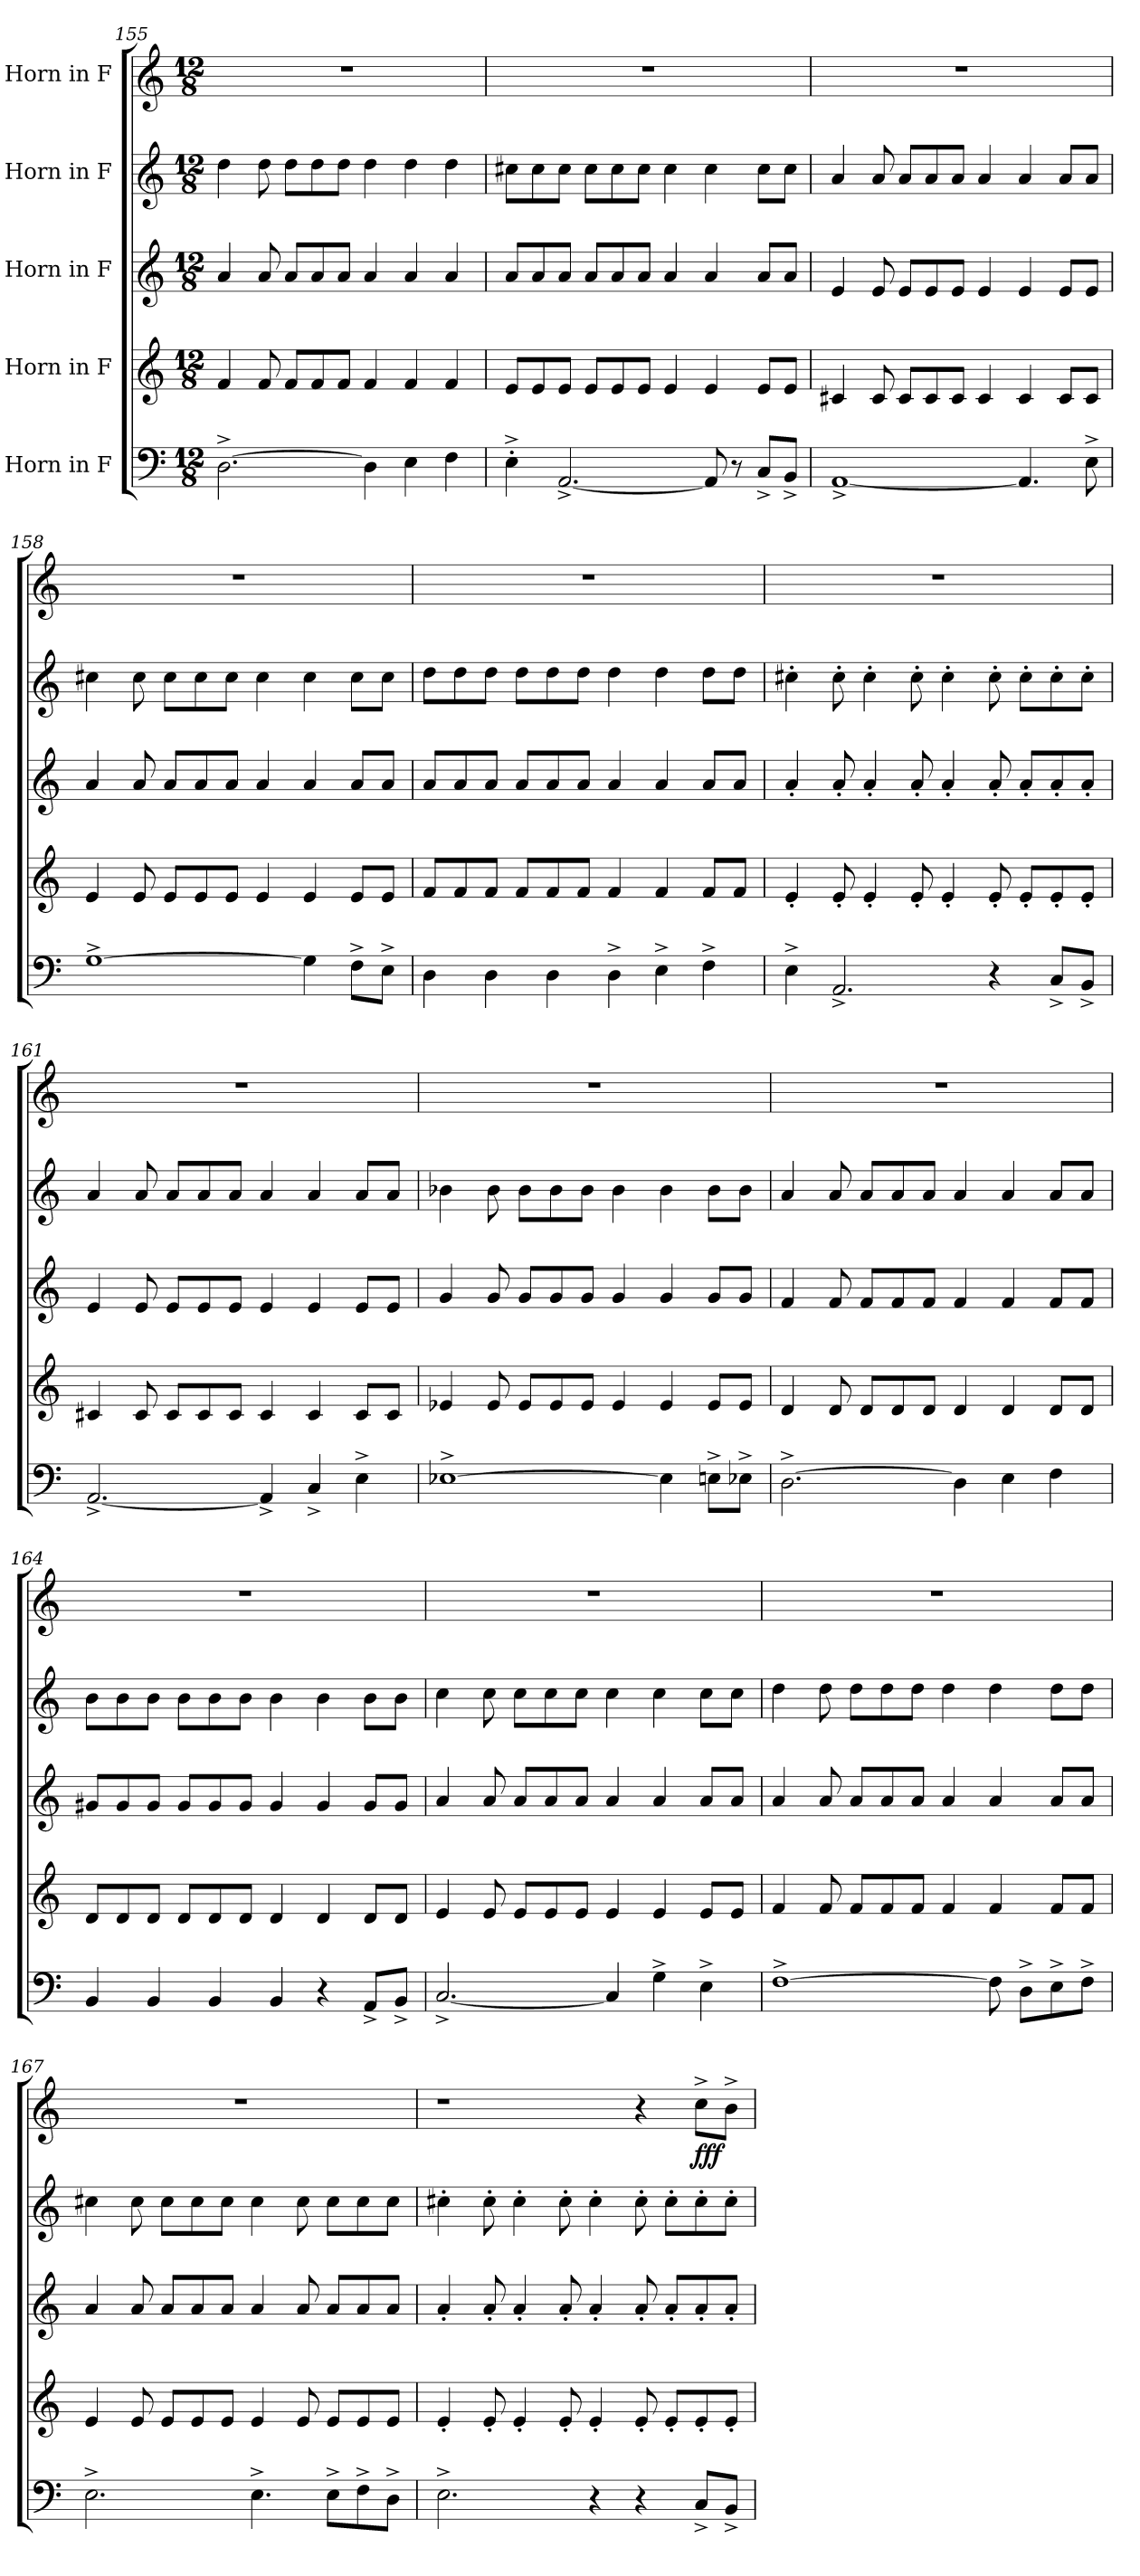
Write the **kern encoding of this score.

**kern	**kern	**kern	**kern	**kern	**dynam
*part5	*part4	*part3	*part2	*part1	*part1
*staff5	*staff4	*staff3	*staff2	*staff1	*staff1
*I"Horn in F	*I"Horn in F	*I"Horn in F	*I"Horn in F	*I"Horn in F	*
!!LO:LB:g=z
*clefF4	*clefG2	*clefG2	*clefG2	*clefG2	*
*ITrd4c7	*ITrd4c7	*ITrd4c7	*ITrd4c7	*ITrd4c7	*
*k[b-]	*k[b-]	*k[b-]	*k[b-]	*k[b-]	*
*M12/8	*M12/8	*M12/8	*M12/8	*M12/8	*
=155	=155	=155	=155	=155	=155
[2.GG^\	4B-/	4d/	4g\	1.r	.
.	8B-/	8d/	8g\	.	.
.	8B-/L	8d/L	8g\L	.	.
.	8B-/	8d/	8g\	.	.
.	8B-/J	8d/J	8g\J	.	.
4GG\]	4B-/	4d/	4g\	.	.
4AA\	4B-/	4d/	4g\	.	.
4BB-\	4B-/	4d/	4g\	.	.
=156	=156	=156	=156	=156	=156
4AA^'\	8A/L	8d/L	8f#X\L	1.r	.
.	8A/	8d/	8f#\	.	.
[2.DD^/	8A/J	8d/J	8f#\J	.	.
.	8A/L	8d/L	8f#\L	.	.
.	8A/	8d/	8f#\	.	.
.	8A/J	8d/J	8f#\J	.	.
.	4A/	4d/	4f#\	.	.
8DD/]	4A/	4d/	4f#\	.	.
8r	.	.	.	.	.
8FF^/L	8A/L	8d/L	8f#\L	.	.
8EE^/J	8A/J	8d/J	8f#\J	.	.
=157	=157	=157	=157	=157	=157
[1DD^	4F#X/	4A/	4d/	1.r	.
.	8F#/	8A/	8d/	.	.
.	8F#/L	8A/L	8d/L	.	.
.	8F#/	8A/	8d/	.	.
.	8F#/J	8A/J	8d/J	.	.
.	4F#/	4A/	4d/	.	.
4.DD/]	4F#/	4A/	4d/	.	.
.	8F#/L	8A/L	8d/L	.	.
8AA^\	8F#/J	8A/J	8d/J	.	.
=158	=158	=158	=158	=158	=158
[1C^	4A/	4d/	4f#X\	1.r	.
.	8A/	8d/	8f#\	.	.
.	8A/L	8d/L	8f#\L	.	.
.	8A/	8d/	8f#\	.	.
.	8A/J	8d/J	8f#\J	.	.
.	4A/	4d/	4f#\	.	.
4C\]	4A/	4d/	4f#\	.	.
8BB-^\L	8A/L	8d/L	8f#\L	.	.
8AA^\J	8A/J	8d/J	8f#\J	.	.
!!LO:PB:g=z
=159	=159	=159	=159	=159	=159
4GG\	8B-/L	8d/L	8g\L	1.r	.
.	8B-/	8d/	8g\	.	.
4GG\	8B-/J	8d/J	8g\J	.	.
.	8B-/L	8d/L	8g\L	.	.
4GG\	8B-/	8d/	8g\	.	.
.	8B-/J	8d/J	8g\J	.	.
4GG^\	4B-/	4d/	4g\	.	.
4AA^\	4B-/	4d/	4g\	.	.
4BB-^\	8B-/L	8d/L	8g\L	.	.
.	8B-/J	8d/J	8g\J	.	.
=160	=160	=160	=160	=160	=160
4AA^\	4A'/	4d'/	4f#X'\	1.r	.
2.DD^/	8A'/	8d'/	8f#'\	.	.
.	4A'/	4d'/	4f#'\	.	.
.	8A'/	8d'/	8f#'\	.	.
.	4A'/	4d'/	4f#'\	.	.
4r	8A'/	8d'/	8f#'\	.	.
.	8A'/L	8d'/L	8f#'\L	.	.
8FF^/L	8A'/	8d'/	8f#'\	.	.
8EE^/J	8A'/J	8d'/J	8f#'\J	.	.
=161	=161	=161	=161	=161	=161
[2.DD^/	4F#X/	4A/	4d/	1.r	.
.	8F#/	8A/	8d/	.	.
.	8F#/L	8A/L	8d/L	.	.
.	8F#/	8A/	8d/	.	.
.	8F#/J	8A/J	8d/J	.	.
4DD^/]	4F#/	4A/	4d/	.	.
4FF^/	4F#/	4A/	4d/	.	.
4AA^\	8F#/L	8A/L	8d/L	.	.
.	8F#/J	8A/J	8d/J	.	.
!!LO:LB:g=z
=162	=162	=162	=162	=162	=162
[1AA-X^	4A-X/	4c/	4e-X\	1.r	.
.	8A-/	8c/	8e-\	.	.
.	8A-/L	8c/L	8e-\L	.	.
.	8A-/	8c/	8e-\	.	.
.	8A-/J	8c/J	8e-\J	.	.
.	4A-/	4c/	4e-\	.	.
4AA-\]	4A-/	4c/	4e-\	.	.
8AAn^\L	8A-/L	8c/L	8e-\L	.	.
8AA-X^\J	8A-/J	8c/J	8e-\J	.	.
=163	=163	=163	=163	=163	=163
[2.GG^\	4G/	4B-/	4d/	1.r	.
.	8G/	8B-/	8d/	.	.
.	8G/L	8B-/L	8d/L	.	.
.	8G/	8B-/	8d/	.	.
.	8G/J	8B-/J	8d/J	.	.
4GG\]	4G/	4B-/	4d/	.	.
4AA\	4G/	4B-/	4d/	.	.
4BB-\	8G/L	8B-/L	8d/L	.	.
.	8G/J	8B-/J	8d/J	.	.
=164	=164	=164	=164	=164	=164
4EE/	8G/L	8c#X/L	8e\L	1.r	.
.	8G/	8c#/	8e\	.	.
4EE/	8G/J	8c#/J	8e\J	.	.
.	8G/L	8c#/L	8e\L	.	.
4EE/	8G/	8c#/	8e\	.	.
.	8G/J	8c#/J	8e\J	.	.
4EE/	4G/	4c#/	4e\	.	.
4r	4G/	4c#/	4e\	.	.
8DD^/L	8G/L	8c#/L	8e\L	.	.
8EE^/J	8G/J	8c#/J	8e\J	.	.
=165	=165	=165	=165	=165	=165
[2.FF^/	4A/	4d/	4f\	1.r	.
.	8A/	8d/	8f\	.	.
.	8A/L	8d/L	8f\L	.	.
.	8A/	8d/	8f\	.	.
.	8A/J	8d/J	8f\J	.	.
4FF/]	4A/	4d/	4f\	.	.
4C^\	4A/	4d/	4f\	.	.
4AA^\	8A/L	8d/L	8f\L	.	.
.	8A/J	8d/J	8f\J	.	.
!!LO:PB:g=z
=166	=166	=166	=166	=166	=166
[1BB-^	4B-/	4d/	4g\	1.r	.
.	8B-/	8d/	8g\	.	.
.	8B-/L	8d/L	8g\L	.	.
.	8B-/	8d/	8g\	.	.
.	8B-/J	8d/J	8g\J	.	.
.	4B-/	4d/	4g\	.	.
8BB-\]	4B-/	4d/	4g\	.	.
8GG^\L	.	.	.	.	.
8AA^\	8B-/L	8d/L	8g\L	.	.
8BB-^\J	8B-/J	8d/J	8g\J	.	.
=167	=167	=167	=167	=167	=167
2.AA^\	4A/	4d/	4f#X\	1.r	.
.	8A/	8d/	8f#\	.	.
.	8A/L	8d/L	8f#\L	.	.
.	8A/	8d/	8f#\	.	.
.	8A/J	8d/J	8f#\J	.	.
4.AA^\	4A/	4d/	4f#\	.	.
.	8A/	8d/	8f#\	.	.
8AA^\L	8A/L	8d/L	8f#\L	.	.
8BB-^\	8A/	8d/	8f#\	.	.
8GG^\J	8A/J	8d/J	8f#\J	.	.
=168	=168	=168	=168	=168	=168
2.AA^\	4A'/	4d'/	4f#X'\	1r	.
.	8A'/	8d'/	8f#'\	.	.
.	4A'/	4d'/	4f#'\	.	.
.	8A'/	8d'/	8f#'\	.	.
4r	4A'/	4d'/	4f#'\	.	.
4r	8A'/	8d'/	8f#'\	4r	.
.	8A'/L	8d'/L	8f#'\L	.	.
!	!	!	!	!	!LO:DY:b
8FF^/L	8A'/	8d'/	8f#'\	8f^\L	fff
8EE^/J	8A'/J	8d'/J	8f#'\J	8e^\J	.
=	=	=	=	=	=
*-	*-	*-	*-	*-	*-
